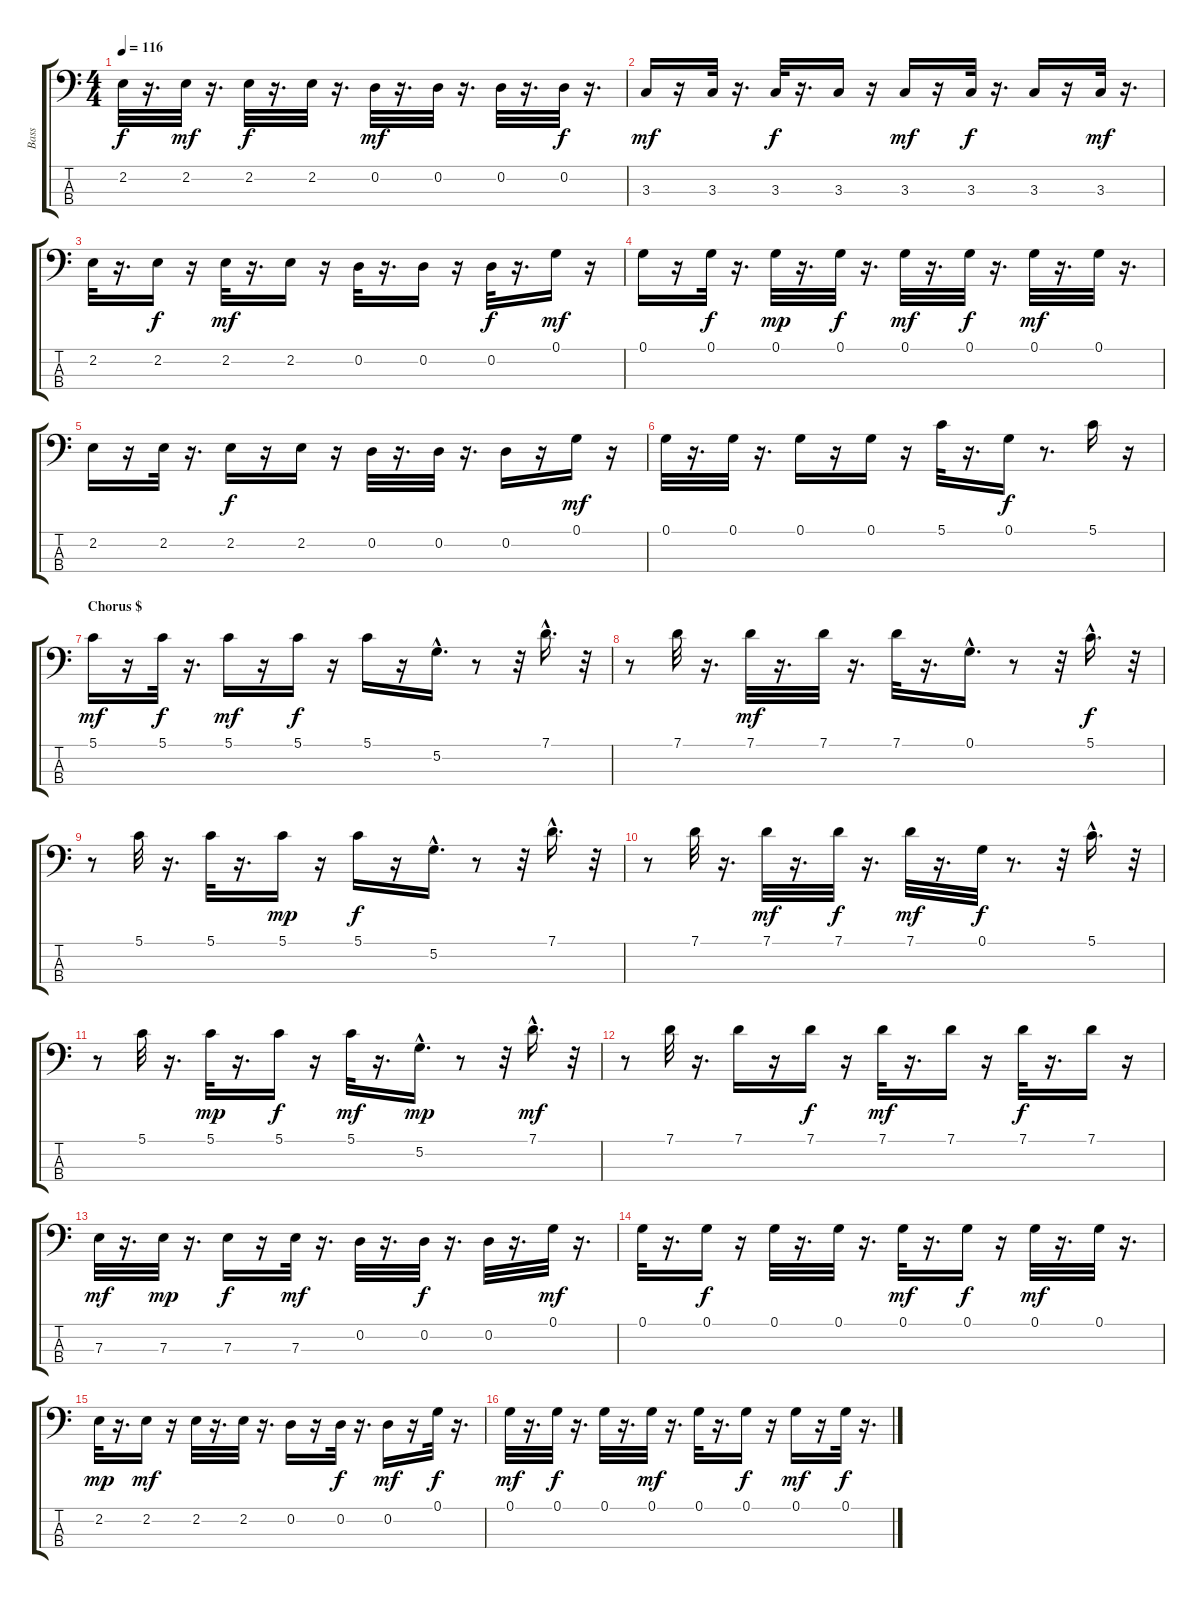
\track ("Bass" "Bass") {instrument acousticbass}
\staff {score tabs}
\tuning (G2 D2 A1 E1) {hide}
\ts (4 4)
\tempo 116
\clef f4
\ks c
2.2.32{dy f} r.16{d} 2.2.32{dy mf} r.16{d} 2.2.32{dy f} r.16{d} 2.2.32 r.16{d} 0.2.32{dy mf} r.16{d} 0.2.32 r.16{d} 0.2.32 r.16{d} 0.2.32{dy f} r.16{d} |
3.3.16{dy mf} r.16 3.3.32 r.16{d} 3.3.32{dy f} r.16{d} 3.3.16 r.16 3.3.16{dy mf} r.16 3.3.32{dy f} r.16{d} 3.3.16 r.16 3.3.32{dy mf} r.16{d} |
2.2.32 r.16{d} 2.2.16{dy f} r.16 2.2.32{dy mf} r.16{d} 2.2.16 r.16 0.2.32 r.16{d} 0.2.16 r.16 0.2.32{dy f} r.16{d} 0.1.16{dy mf} r.16 |
0.1.16 r.16 0.1.32{dy f} r.16{d} 0.1.32{dy mp} r.16{d} 0.1.32{dy f} r.16{d} 0.1.32{dy mf} r.16{d} 0.1.32{dy f} r.16{d} 0.1.32{dy mf} r.16{d} 0.1.32 r.16{d} |
2.2.16 r.16 2.2.32 r.16{d} 2.2.16{dy f} r.16 2.2.16 r.16 0.2.32 r.16{d} 0.2.32 r.16{d} 0.2.16 r.16 0.1.16{dy mf} r.16 |
0.1.32 r.16{d} 0.1.32 r.16{d} 0.1.16 r.16 0.1.16 r.16 5.1.32 r.16{d} 0.1.16{dy f} r.8{d} 5.1.16 r.16 |
\section ("" "Chorus $")
5.1.16{dy mf} r.16 5.1.32{dy f} r.16{d} 5.1.16{dy mf} r.16 5.1.16{dy f} r.16 5.1.16 r.16 5.2{hac}.16{d} r.8 r.32 7.1{hac}.16{d} r.32 |
r.8 7.1.32 r.16{d} 7.1.32{dy mf} r.16{d} 7.1.32 r.16{d} 7.1.32 r.16{d} 0.1{hac}.16{d} r.8 r.32 5.1{hac}.16{d dy f} r.32 |
r.8 5.1.32 r.16{d} 5.1.32 r.16{d} 5.1.16{dy mp} r.16 5.1.16{dy f} r.16 5.2{hac}.16{d} r.8 r.32 7.1{hac}.16{d} r.32 |
r.8 7.1.32 r.16{d} 7.1.32{dy mf} r.16{d} 7.1.32{dy f} r.16{d} 7.1.32{dy mf} r.16{d} 0.1.32{dy f} r.8{d} r.32 5.1{hac}.16{d} r.32 |
r.8 5.1.32 r.16{d} 5.1.32{dy mp} r.16{d} 5.1.16{dy f} r.16 5.1.32{dy mf} r.16{d} 5.2{hac}.16{d dy mp} r.8 r.32 7.1{hac}.16{d dy mf} r.32 |
r.8 7.1.32 r.16{d} 7.1.16 r.16 7.1.16{dy f} r.16 7.1.32{dy mf} r.16{d} 7.1.16 r.16 7.1.32{dy f} r.16{d} 7.1.16 r.16 |
7.3.32{dy mf} r.16{d} 7.3.32{dy mp} r.16{d} 7.3.16{dy f} r.16 7.3.32{dy mf} r.16{d} 0.2.32 r.16{d} 0.2.32{dy f} r.16{d} 0.2.32 r.16{d} 0.1.32{dy mf} r.16{d} |
0.1.32 r.16{d} 0.1.16{dy f} r.16 0.1.32 r.16{d} 0.1.32 r.16{d} 0.1.32{dy mf} r.16{d} 0.1.16{dy f} r.16 0.1.32{dy mf} r.16{d} 0.1.32 r.16{d} |
2.2.32{dy mp} r.16{d} 2.2.16{dy mf} r.16 2.2.32 r.16{d} 2.2.32 r.16{d} 0.2.16 r.16 0.2.32{dy f} r.16{d} 0.2.16{dy mf} r.16 0.1.32{dy f} r.16{d} |
0.1.32{dy mf} r.16{d} 0.1.32{dy f} r.16{d} 0.1.32 r.16{d} 0.1.32{dy mf} r.16{d} 0.1.32 r.16{d} 0.1.16{dy f} r.16 0.1.16{dy mf} r.16 0.1.32{dy f} r.16{d}
